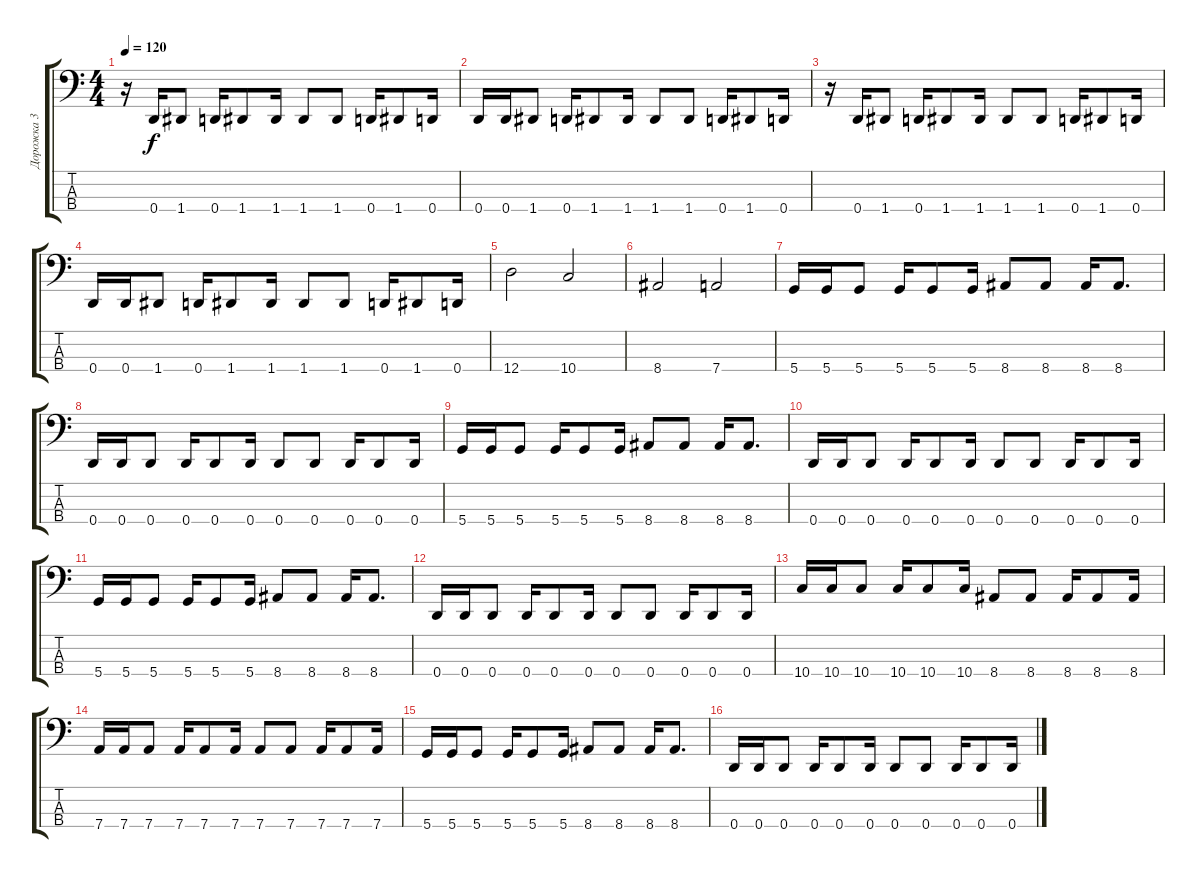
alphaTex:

\track ("Дорожка 3" "Дорожка 3") {instrument electricbassfinger}
\staff {score tabs}
\tuning (G2 D2 A1 D1) {hide}
\ts (4 4)
\tempo 120
\clef f4
\ks c
r.16{dy f} 0.4.16 1.4.8 0.4.16 1.4.8 1.4.16 1.4.8 1.4.8 0.4.16 1.4.8 0.4.16 |
0.4.16 0.4.16 1.4.8 0.4.16 1.4.8 1.4.16 1.4.8 1.4.8 0.4.16 1.4.8 0.4.16 |
r.16 0.4.16 1.4.8 0.4.16 1.4.8 1.4.16 1.4.8 1.4.8 0.4.16 1.4.8 0.4.16 |
0.4.16 0.4.16 1.4.8 0.4.16 1.4.8 1.4.16 1.4.8 1.4.8 0.4.16 1.4.8 0.4.16 |
12.4.2 10.4.2 |
8.4.2 7.4.2 |
5.4.16 5.4.16 5.4.8 5.4.16 5.4.8 5.4.16 8.4.8 8.4.8 8.4.16 8.4.8{d} |
0.4.16 0.4.16 0.4.8 0.4.16 0.4.8 0.4.16 0.4.8 0.4.8 0.4.16 0.4.8 0.4.16 |
5.4.16 5.4.16 5.4.8 5.4.16 5.4.8 5.4.16 8.4.8 8.4.8 8.4.16 8.4.8{d} |
0.4.16 0.4.16 0.4.8 0.4.16 0.4.8 0.4.16 0.4.8 0.4.8 0.4.16 0.4.8 0.4.16 |
5.4.16 5.4.16 5.4.8 5.4.16 5.4.8 5.4.16 8.4.8 8.4.8 8.4.16 8.4.8{d} |
0.4.16 0.4.16 0.4.8 0.4.16 0.4.8 0.4.16 0.4.8 0.4.8 0.4.16 0.4.8 0.4.16 |
10.4.16 10.4.16 10.4.8 10.4.16 10.4.8 10.4.16 8.4.8 8.4.8 8.4.16 8.4.8 8.4.16 |
7.4.16 7.4.16 7.4.8 7.4.16 7.4.8 7.4.16 7.4.8 7.4.8 7.4.16 7.4.8 7.4.16 |
5.4.16 5.4.16 5.4.8 5.4.16 5.4.8 5.4.16 8.4.8 8.4.8 8.4.16 8.4.8{d} |
0.4.16 0.4.16 0.4.8 0.4.16 0.4.8 0.4.16 0.4.8 0.4.8 0.4.16 0.4.8 0.4.16
